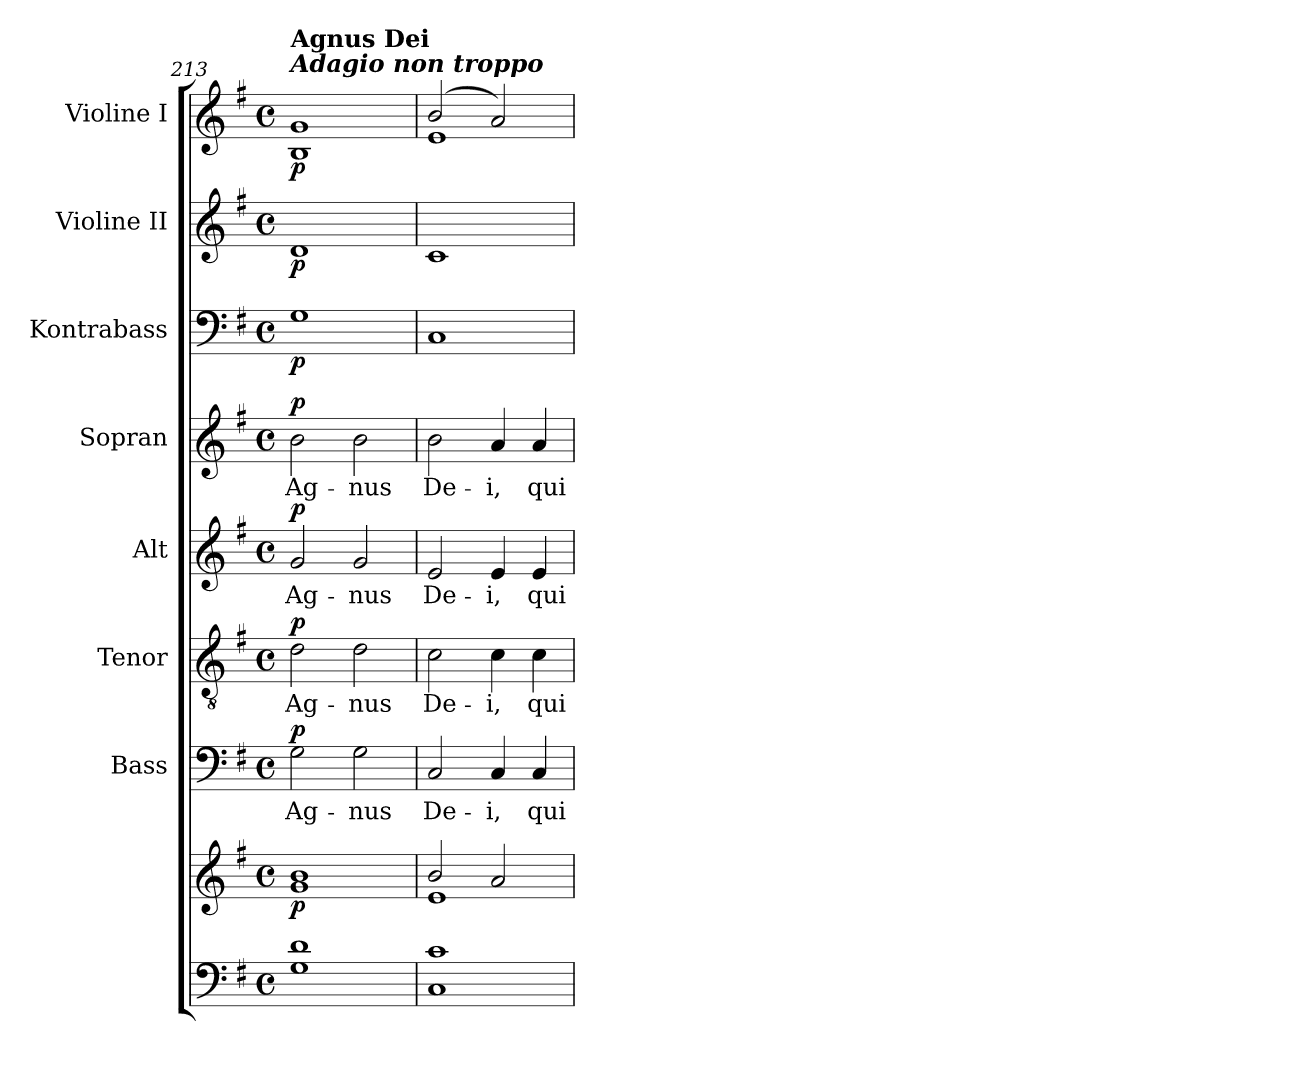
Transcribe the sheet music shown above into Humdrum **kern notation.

**kern	**kern	**dynam	**kern	**text	**dynam	**kern	**text	**dynam	**kern	**text	**dynam	**kern	**text	**dynam	**kern	**dynam	**kern	**dynam	**kern	**dynam
*part8	*part8	*part8	*part7	*part7	*part7	*part6	*part6	*part6	*part5	*part5	*part5	*part4	*part4	*part4	*part3	*part3	*part2	*part2	*part1	*part1
*staff9	*staff8	*staff8/9	*staff7	*staff7	*staff7	*staff6	*staff6	*staff6	*staff5	*staff5	*staff5	*staff4	*staff4	*staff4	*staff3	*staff3	*staff2	*staff2	*staff1	*staff1
*	*	*	*I"Bass	*	*	*I"Tenor	*	*	*I"Alt	*	*	*I"Sopran	*	*	*I"Kontrabass	*	*I"Violine II	*	*I"Violine I	*
*	*	*	*I'B.	*	*	*I'T.	*	*	*I'A.	*	*	*I'S.	*	*	*I'Kb.	*	*I'Vl. II	*	*I'Vl. I	*
!!LO:PB:g=z
*clefF4	*clefG2	*	*clefF4	*	*	*clefGv2	*	*	*clefG2	*	*	*clefG2	*	*	*clefF4	*	*clefG2	*	*clefG2	*
*	*	*	*	*	*	*	*	*	*	*	*	*	*	*	*ITrd7c12	*	*	*	*	*
*k[f#]	*k[f#]	*	*k[f#]	*	*	*k[f#]	*	*	*k[f#]	*	*	*k[f#]	*	*	*k[f#]	*	*k[f#]	*	*k[f#]	*
*G:	*G:	*	*G:	*	*	*G:	*	*	*G:	*	*	*G:	*	*	*G:	*	*G:	*	*G:	*
*M4/4	*M4/4	*	*M4/4	*	*	*M4/4	*	*	*M4/4	*	*	*M4/4	*	*	*M4/4	*	*M4/4	*	*M4/4	*
*met(c)	*met(c)	*	*met(c)	*	*	*met(c)	*	*	*met(c)	*	*	*met(c)	*	*	*met(c)	*	*met(c)	*	*met(c)	*
=213	=213	=213	=213	=213	=213	=213	=213	=213	=213	=213	=213	=213	=213	=213	=213	=213	=213	=213	=213	=213
*^	*^	*	*	*	*	*	*	*	*	*	*	*	*	*	*	*	*	*	*	*
!	!	!	!	!	!	!	!	!	!	!	!	!	!	!	!	!	!	!	!	!	!LO:TX:a:Bi:t=Adagio non troppo	!
!	!	!	!	!	!	!	!	!	!	!	!	!	!	!	!	!	!	!	!	!	!LO:TX:a:B:t=Agnus Dei	!
!	!	!	!	!LO:DY:b	!	!LO:LY:b	!LO:DY:a	!	!LO:LY:b	!LO:DY:a	!	!LO:LY:b	!LO:DY:a	!	!LO:LY:b	!LO:DY:a	!	!LO:DY:b	!	!LO:DY:b	!	!LO:DY:b
1d	1G	1b	1g	p	2G\	Ag-	p	2d\	Ag-	p	2g/	Ag-	p	2b\	Ag-	p	1GG	p	1d	p	1B 1g	p
!	!	!	!	!	!	!LO:LY:b	!	!	!LO:LY:b	!	!	!LO:LY:b	!	!	!LO:LY:b	!	!	!	!	!	!	!
.	.	.	.	.	2G\	-nus	.	2d\	-nus	.	2g/	-nus	.	2b\	-nus	.	.	.	.	.	.	.
=214	=214	=214	=214	=214	=214	=214	=214	=214	=214	=214	=214	=214	=214	=214	=214	=214	=214	=214	=214	=214	=214	=214
!	!	!	!	!	!	!LO:LY:b	!	!	!LO:LY:b	!	!	!LO:LY:b	!	!	!LO:LY:b	!	!	!	!	!	!	!
*	*	*	*	*	*	*	*	*	*	*	*	*	*	*	*	*	*	*	*	*	*^	*
1c	1C	2b/	1e	.	2C/	De-	.	2c\	De-	.	2e/	De-	.	2b\	De-	.	1CC	.	1c	.	(2b/	1e	.
!	!	!	!	!	!	!LO:LY:b	!	!	!LO:LY:b	!	!	!LO:LY:b	!	!	!LO:LY:b	!	!	!	!	!	!	!	!
.	.	2a/	.	.	4C/	-i,	.	4c\	-i,	.	4e/	-i,	.	4a/	-i,	.	.	.	.	.	2a/)	.	.
!	!	!	!	!	!	!LO:LY:b	!	!	!LO:LY:b	!	!	!LO:LY:b	!	!	!LO:LY:b	!	!	!	!	!	!	!	!
.	.	.	.	.	4C/	qui	.	4c\	qui	.	4e/	qui	.	4a/	qui	.	.	.	.	.	.	.	.
*v	*v	*	*	*	*	*	*	*	*	*	*	*	*	*	*	*	*	*	*	*	*v	*v	*
*	*v	*v	*	*	*	*	*	*	*	*	*	*	*	*	*	*	*	*	*	*	*
=	=	=	=	=	=	=	=	=	=	=	=	=	=	=	=	=	=	=	=	=
*-	*-	*-	*-	*-	*-	*-	*-	*-	*-	*-	*-	*-	*-	*-	*-	*-	*-	*-	*-	*-
